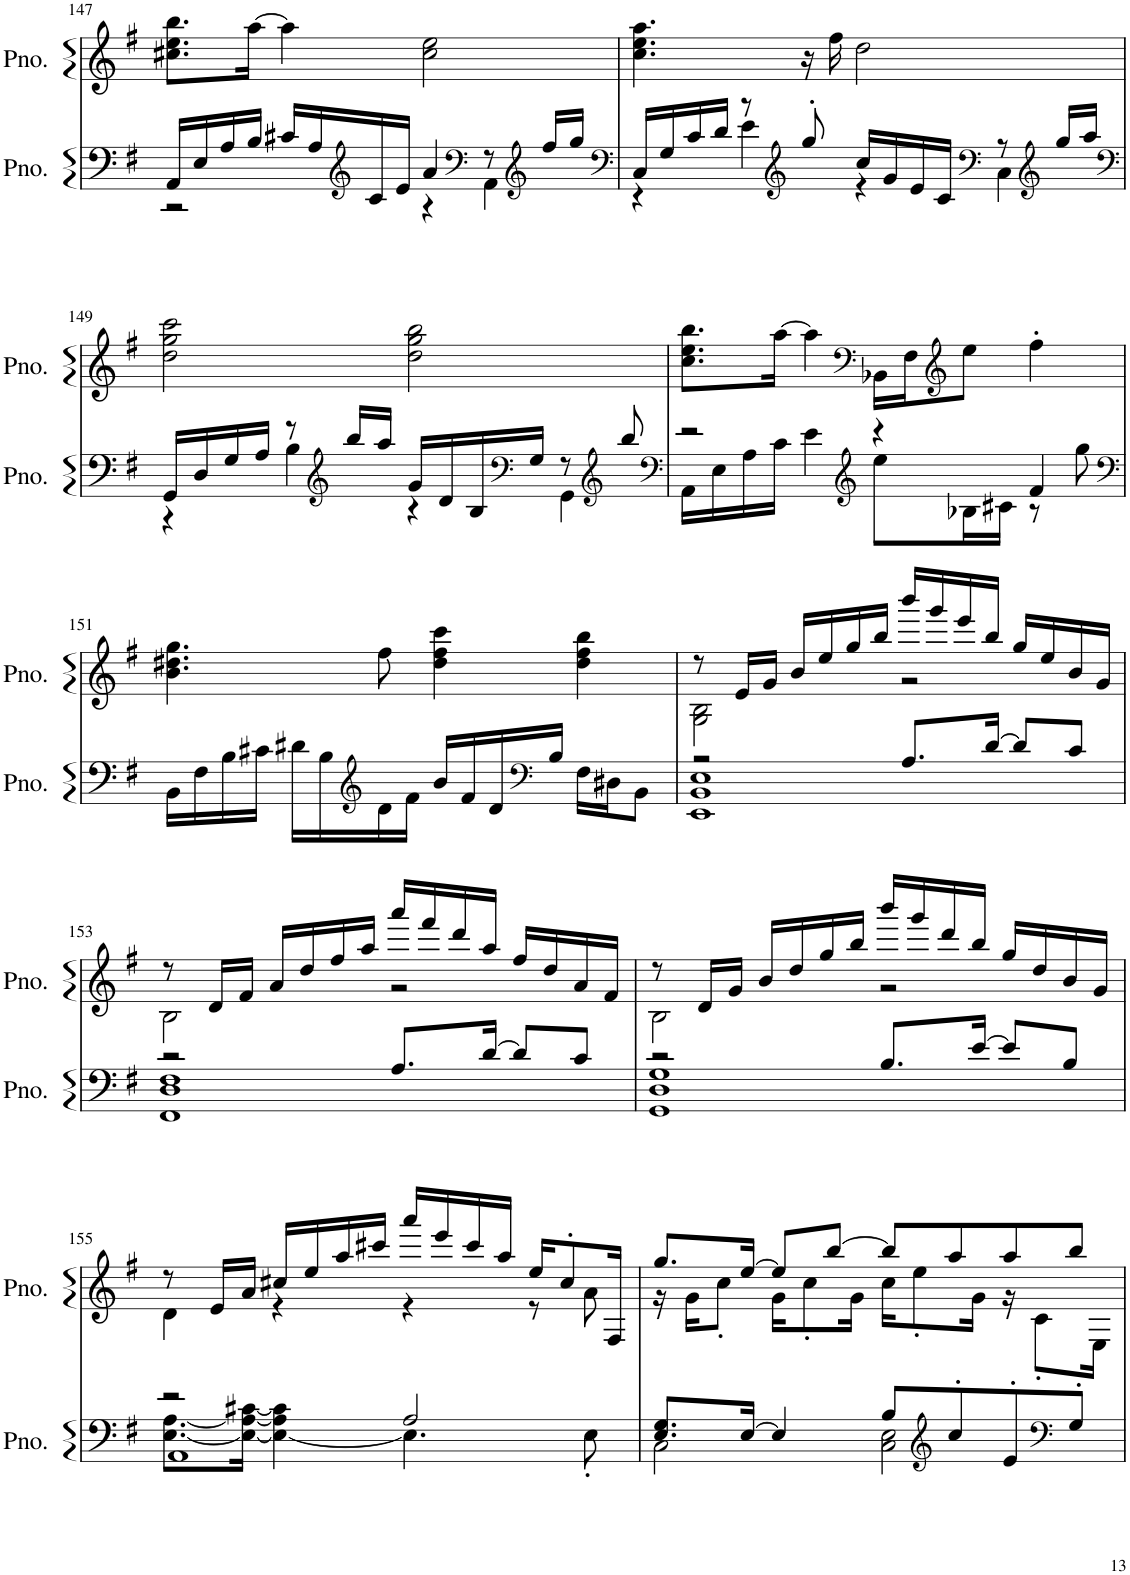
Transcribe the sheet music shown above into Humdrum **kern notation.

**kern	**kern
*part2	*part1
*staff2	*staff1
*I"Piano	*I"Piano, Klavier
*I'Pno.	*I'Pno.
!!LO:PB:g=z
*clefF4	*clefG2
*k[f#]	*k[f#]
*M4/4	*M4/4
=147	=147
*^	*
16AA/LL	2r	8.cc#X\ 8.ee\ 8.bb\L
16E/	.	.
16A/	.	.
16B/JJ	.	[16aa\Jk
16c#X/LL	.	4aa\]
16A/	.	.
*clefG2	*	*
16c#/	.	.
16e/JJ	.	.
4a/	4r	2cc#\ 2ee\
*clefF4	*	*
8r	4AA\	.
*clefG2	*	*
16ff#/LL	.	.
16gg/JJ	.	.
=148	=148	=148
*clefF4	*	*
16C/LL	4r	4.cc\ 4.ee\ 4.aa\
16G/	.	.
16c/	.	.
16d/JJ	.	.
8r	4e\	.
*clefG2	*	*
8gg'/	.	16r
.	.	16ff#\
16cc/LL	4r	2dd\
16g/	.	.
16e/	.	.
16c/JJ	.	.
*clefF4	*	*
8r	4C\	.
*clefG2	*	*
16gg/LL	.	.
16aa/JJ	.	.
!!LO:LB:g=z
=149	=149	=149
*clefF4	*	*
16GG/LL	4r	2dd\ 2gg\ 2ccc\
16D/	.	.
16G/	.	.
16A/JJ	.	.
8r	4B\	.
*clefG2	*	*
16bb/LL	.	.
16aa/JJ	.	.
16g/LL	4r	2dd\ 2gg\ 2bb\
16d/	.	.
16B/	.	.
*clefF4	*	*
16G/JJ	.	.
8r	4GG\	.
*clefG2	*	*
8bb/	.	.
=150	=150	=150
*clefF4	*	*
2r	16AA\LL	8.cc\ 8.ee\ 8.bb\L
.	16E\	.
.	16A\	.
.	16c\JJ	[16aa\Jk
.	4e\	4aa\]
*clefG2	*	*clefF4
4r	8ee\L	16BB-X\LL
.	.	16F#\J
*	*	*clefG2
.	16B-X\L	8ee\J
.	16c#X\JJ	.
4f#/	8r	4ff#'\
.	8gg\	.
*v	*v	*
!!LO:LB:g=z
=151	=151
*clefF4	*
16BB\LL	4.b\ 4.dd#X\ 4.gg\
16F#\	.
16B\	.
16c#X\JJ	.
16d#X\LL	.
16B\	.
*clefG2	*
16d#\	8ff#\
16f#\JJ	.
16b/LL	4dd#\ 4ff#\ 4ccc\
16f#/	.
16d#/	.
*clefF4	*
16B/JJ	.
16F#\LL	4dd#\ 4ff#\ 4bb\
16D#X\J	.
8BB\J	.
=152	=152
*^	*^
2r	1EE 1BB 1E	8r	2G\ 2B\
.	.	16e/LL	.
.	.	16g/JJ	.
.	.	16b/LL	.
.	.	16ee/	.
.	.	16gg/	.
.	.	16bb/JJ	.
8.A/L	.	16bbb/LL	2r
.	.	16ggg/	.
.	.	16eee/	.
[16d/Jk	.	16bb/JJ	.
8d/L]	.	16gg/LL	.
.	.	16ee/	.
8c/J	.	16b/	.
.	.	16g/JJ	.
!!LO:LB:g=z	!!
=153	=153	=153	=153
2r	1FF# 1D 1F#	8r	2B\
.	.	16d/LL	.
.	.	16f#/JJ	.
.	.	16a/LL	.
.	.	16dd/	.
.	.	16ff#/	.
.	.	16aa/JJ	.
8.A/L	.	16aaa/LL	2r
.	.	16fff#/	.
.	.	16ddd/	.
[16d/Jk	.	16aa/JJ	.
8d/L]	.	16ff#/LL	.
.	.	16dd/	.
8c/J	.	16a/	.
.	.	16f#/JJ	.
=154	=154	=154	=154
2r	1GG 1D 1G	8r	2B\
.	.	16d/LL	.
.	.	16g/JJ	.
.	.	16b/LL	.
.	.	16dd/	.
.	.	16gg/	.
.	.	16bb/JJ	.
8.B/L	.	16bbb/LL	2r
.	.	16ggg/	.
.	.	16ddd/	.
[16e/Jk	.	16bb/JJ	.
8e/L]	.	16gg/LL	.
.	.	16dd/	.
8B/J	.	16b/	.
.	.	16g/JJ	.
!!LO:LB:g=z	!!
=155	=155	=155	=155
*	*^	*	*
2r	[8.E\ [8.A\L	1AA	8r	4d\
.	.	.	16e/LL	.
.	16E\_ 16A\_ [16c#X\Jk	.	16a/JJ	.
.	4E\_ 4A\] 4c#\]	.	16cc#X/LL	4r
.	.	.	16ee/	.
.	.	.	16aa/	.
.	.	.	16ccc#X/JJ	.
2A/	4.E\]	.	16aaa/LL	4r
.	.	.	16eee/	.
.	.	.	16ccc#/	.
.	.	.	16aa/JJ	.
.	.	.	16ee/KL	8r
.	.	.	8cc#'/	.
.	8E'\	.	.	8a\
.	.	.	16F#/Jk	.
*	*v	*v	*	*
=156	=156	=156	=156
8.E/ 8.G/L	2C\	8.gg/L	16r
.	.	.	16g\KL
.	.	.	8cc'\J
[16E/Jk	.	[16ee/Jk	.
4E/]	.	8ee/L]	16g\KL
.	.	.	8cc'\
.	.	[8bb/J	.
.	.	.	16g\Jk
8B/L	2C\ 2E\	8bb/L]	16cc\KL
.	.	.	8ee'\
*clefG2	*	*	*
8cc'/	.	8aa/	.
.	.	.	16g\Jk
8e'/	.	8aa/	16r
.	.	.	8c'\L
*clefF4	*	*	*
8G'/J	.	8bb/J	.
.	.	.	16E\Jk
*v	*v	*	*
*	*v	*v
=	=
*-	*-
